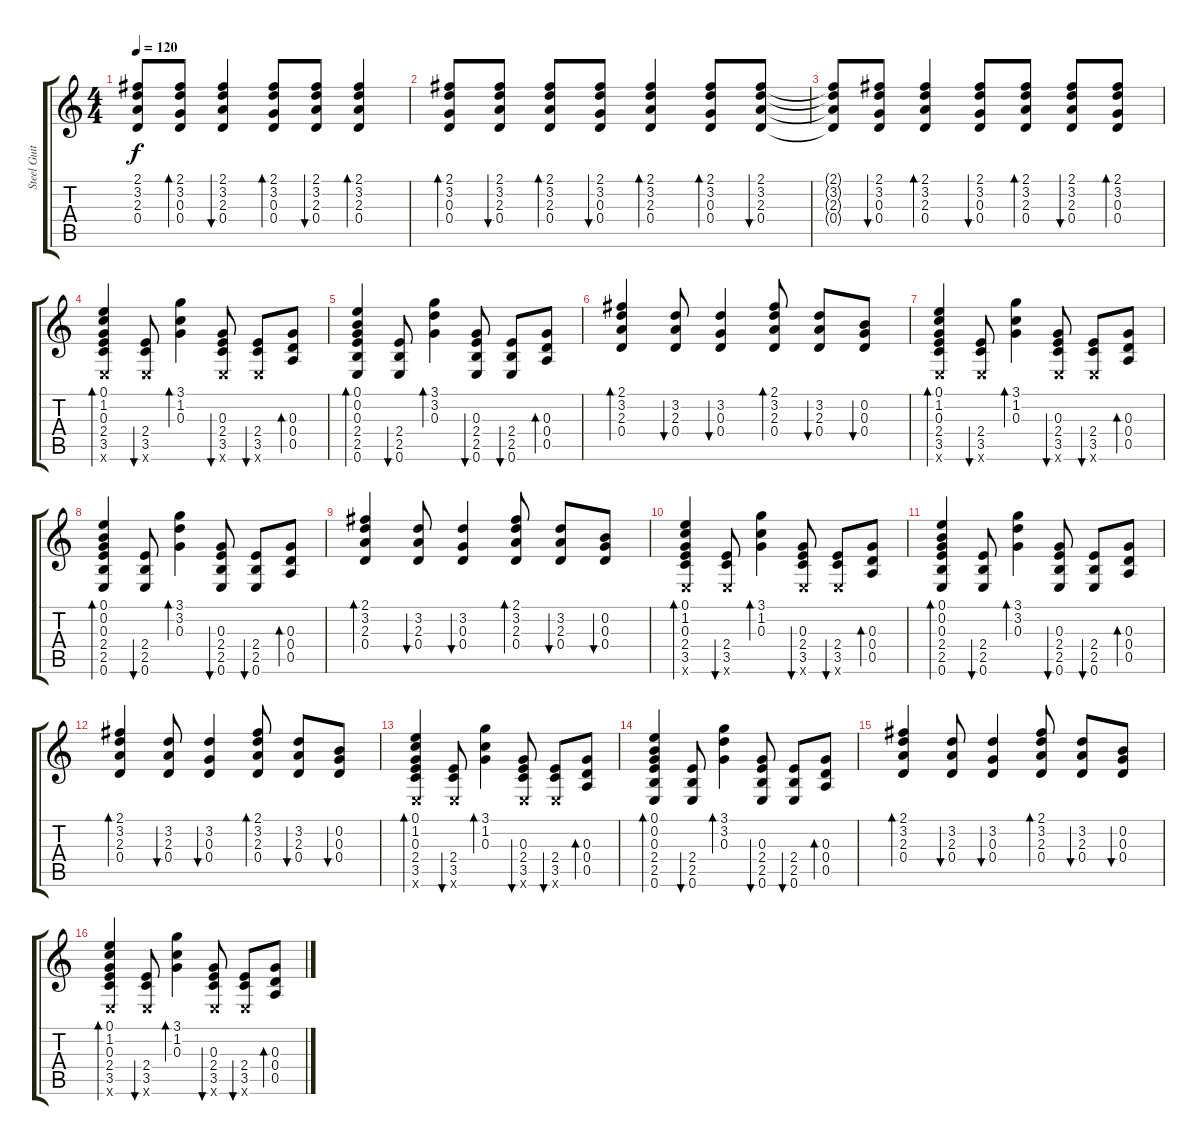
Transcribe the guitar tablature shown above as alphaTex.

\track ("Steel Guitar (Right)" "Steel Guit") {instrument acousticguitarsteel}
\staff {score tabs}
\tuning (E4 B3 G3 D3 A2 E2) {hide}
\ts (4 4)
\tempo 120
\clef g2
\ks c
(2.1{t} 3.2{t} 2.3{t} 0.4{t}).8{dy f} (2.1 3.2 0.3 0.4).8{bd 60} (2.1 3.2 2.3 0.4).4{bu 60} (2.1 3.2 0.3 0.4).8{bd 60} (2.1 3.2 2.3 0.4).8{bu 60} (2.1 3.2 2.3 0.4).4{bd 60} |
(2.1 3.2 0.3 0.4).8{bd 60} (2.1 3.2 2.3 0.4).8{bu 60} (2.1 3.2 2.3 0.4).8{bd 60} (2.1 3.2 0.3 0.4).8{bu 60} (2.1 3.2 2.3 0.4).4{bd 60} (2.1 3.2 0.3 0.4).8{bd 60} (2.1 3.2 2.3 0.4).8{bu 60} |
(2.1{t} 3.2{t} 2.3{t} 0.4{t}).8 (2.1 3.2 0.3 0.4).8{bu 60} (2.1 3.2 2.3 0.4).4{bd 60} (2.1 3.2 0.3 0.4).8{bu 60} (2.1 3.2 2.3 0.4).8{bd 60} (2.1 3.2 2.3 0.4).8{bu 60} (2.1 3.2 0.3 0.4).8{bd 60} |
(0.1 1.2 0.3 2.4 3.5 0.6{x}).4{bd 60} (2.4 3.5 0.6{x}).8{bu 60} (3.1 1.2 0.3).4{bd 60} (0.3 2.4 3.5 0.6{x}).8{bu 60} (2.4 3.5 0.6{x}).8{bu 60} (0.3 0.4 0.5).8{bd 60} |
(0.1 0.2 0.3 2.4 2.5 0.6).4{bd 60} (2.4 2.5 0.6).8{bu 60} (3.1 3.2 0.3).4{bd 60} (0.3 2.4 2.5 0.6).8{bu 60} (2.4 2.5 0.6).8{bu 60} (0.3 0.4 0.5).8{bd 60} |
(2.1 3.2 2.3 0.4).4{bd 60} (3.2 2.3 0.4).8{bu 60} (3.2 0.3 0.4).4{bu 60} (2.1 3.2 2.3 0.4).8{bd 60} (3.2 2.3 0.4).8{bu 60} (0.2 0.3 0.4).8{bu 60} |
(0.1 1.2 0.3 2.4 3.5 0.6{x}).4{bd 60} (2.4 3.5 0.6{x}).8{bu 60} (3.1 1.2 0.3).4{bd 60} (0.3 2.4 3.5 0.6{x}).8{bu 60} (2.4 3.5 0.6{x}).8{bu 60} (0.3 0.4 0.5).8{bd 60} |
(0.1 0.2 0.3 2.4 2.5 0.6).4{bd 60} (2.4 2.5 0.6).8{bu 60} (3.1 3.2 0.3).4{bd 60} (0.3 2.4 2.5 0.6).8{bu 60} (2.4 2.5 0.6).8{bu 60} (0.3 0.4 0.5).8{bd 60} |
(2.1 3.2 2.3 0.4).4{bd 60} (3.2 2.3 0.4).8{bu 60} (3.2 0.3 0.4).4{bu 60} (2.1 3.2 2.3 0.4).8{bd 60} (3.2 2.3 0.4).8{bu 60} (0.2 0.3 0.4).8{bu 60} |
(0.1 1.2 0.3 2.4 3.5 0.6{x}).4{bd 60} (2.4 3.5 0.6{x}).8{bu 60} (3.1 1.2 0.3).4{bd 60} (0.3 2.4 3.5 0.6{x}).8{bu 60} (2.4 3.5 0.6{x}).8{bu 60} (0.3 0.4 0.5).8{bd 60} |
(0.1 0.2 0.3 2.4 2.5 0.6).4{bd 60} (2.4 2.5 0.6).8{bu 60} (3.1 3.2 0.3).4{bd 60} (0.3 2.4 2.5 0.6).8{bu 60} (2.4 2.5 0.6).8{bu 60} (0.3 0.4 0.5).8{bd 60} |
(2.1 3.2 2.3 0.4).4{bd 60} (3.2 2.3 0.4).8{bu 60} (3.2 0.3 0.4).4{bu 60} (2.1 3.2 2.3 0.4).8{bd 60} (3.2 2.3 0.4).8{bu 60} (0.2 0.3 0.4).8{bu 60} |
(0.1 1.2 0.3 2.4 3.5 0.6{x}).4{bd 60} (2.4 3.5 0.6{x}).8{bu 60} (3.1 1.2 0.3).4{bd 60} (0.3 2.4 3.5 0.6{x}).8{bu 60} (2.4 3.5 0.6{x}).8{bu 60} (0.3 0.4 0.5).8{bd 60} |
(0.1 0.2 0.3 2.4 2.5 0.6).4{bd 60} (2.4 2.5 0.6).8{bu 60} (3.1 3.2 0.3).4{bd 60} (0.3 2.4 2.5 0.6).8{bu 60} (2.4 2.5 0.6).8{bu 60} (0.3 0.4 0.5).8{bd 60} |
(2.1 3.2 2.3 0.4).4{bd 60} (3.2 2.3 0.4).8{bu 60} (3.2 0.3 0.4).4{bu 60} (2.1 3.2 2.3 0.4).8{bd 60} (3.2 2.3 0.4).8{bu 60} (0.2 0.3 0.4).8{bu 60} |
(0.1 1.2 0.3 2.4 3.5 0.6{x}).4{bd 60} (2.4 3.5 0.6{x}).8{bu 60} (3.1 1.2 0.3).4{bd 60} (0.3 2.4 3.5 0.6{x}).8{bu 60} (2.4 3.5 0.6{x}).8{bu 60} (0.3 0.4 0.5).8{bd 60}
